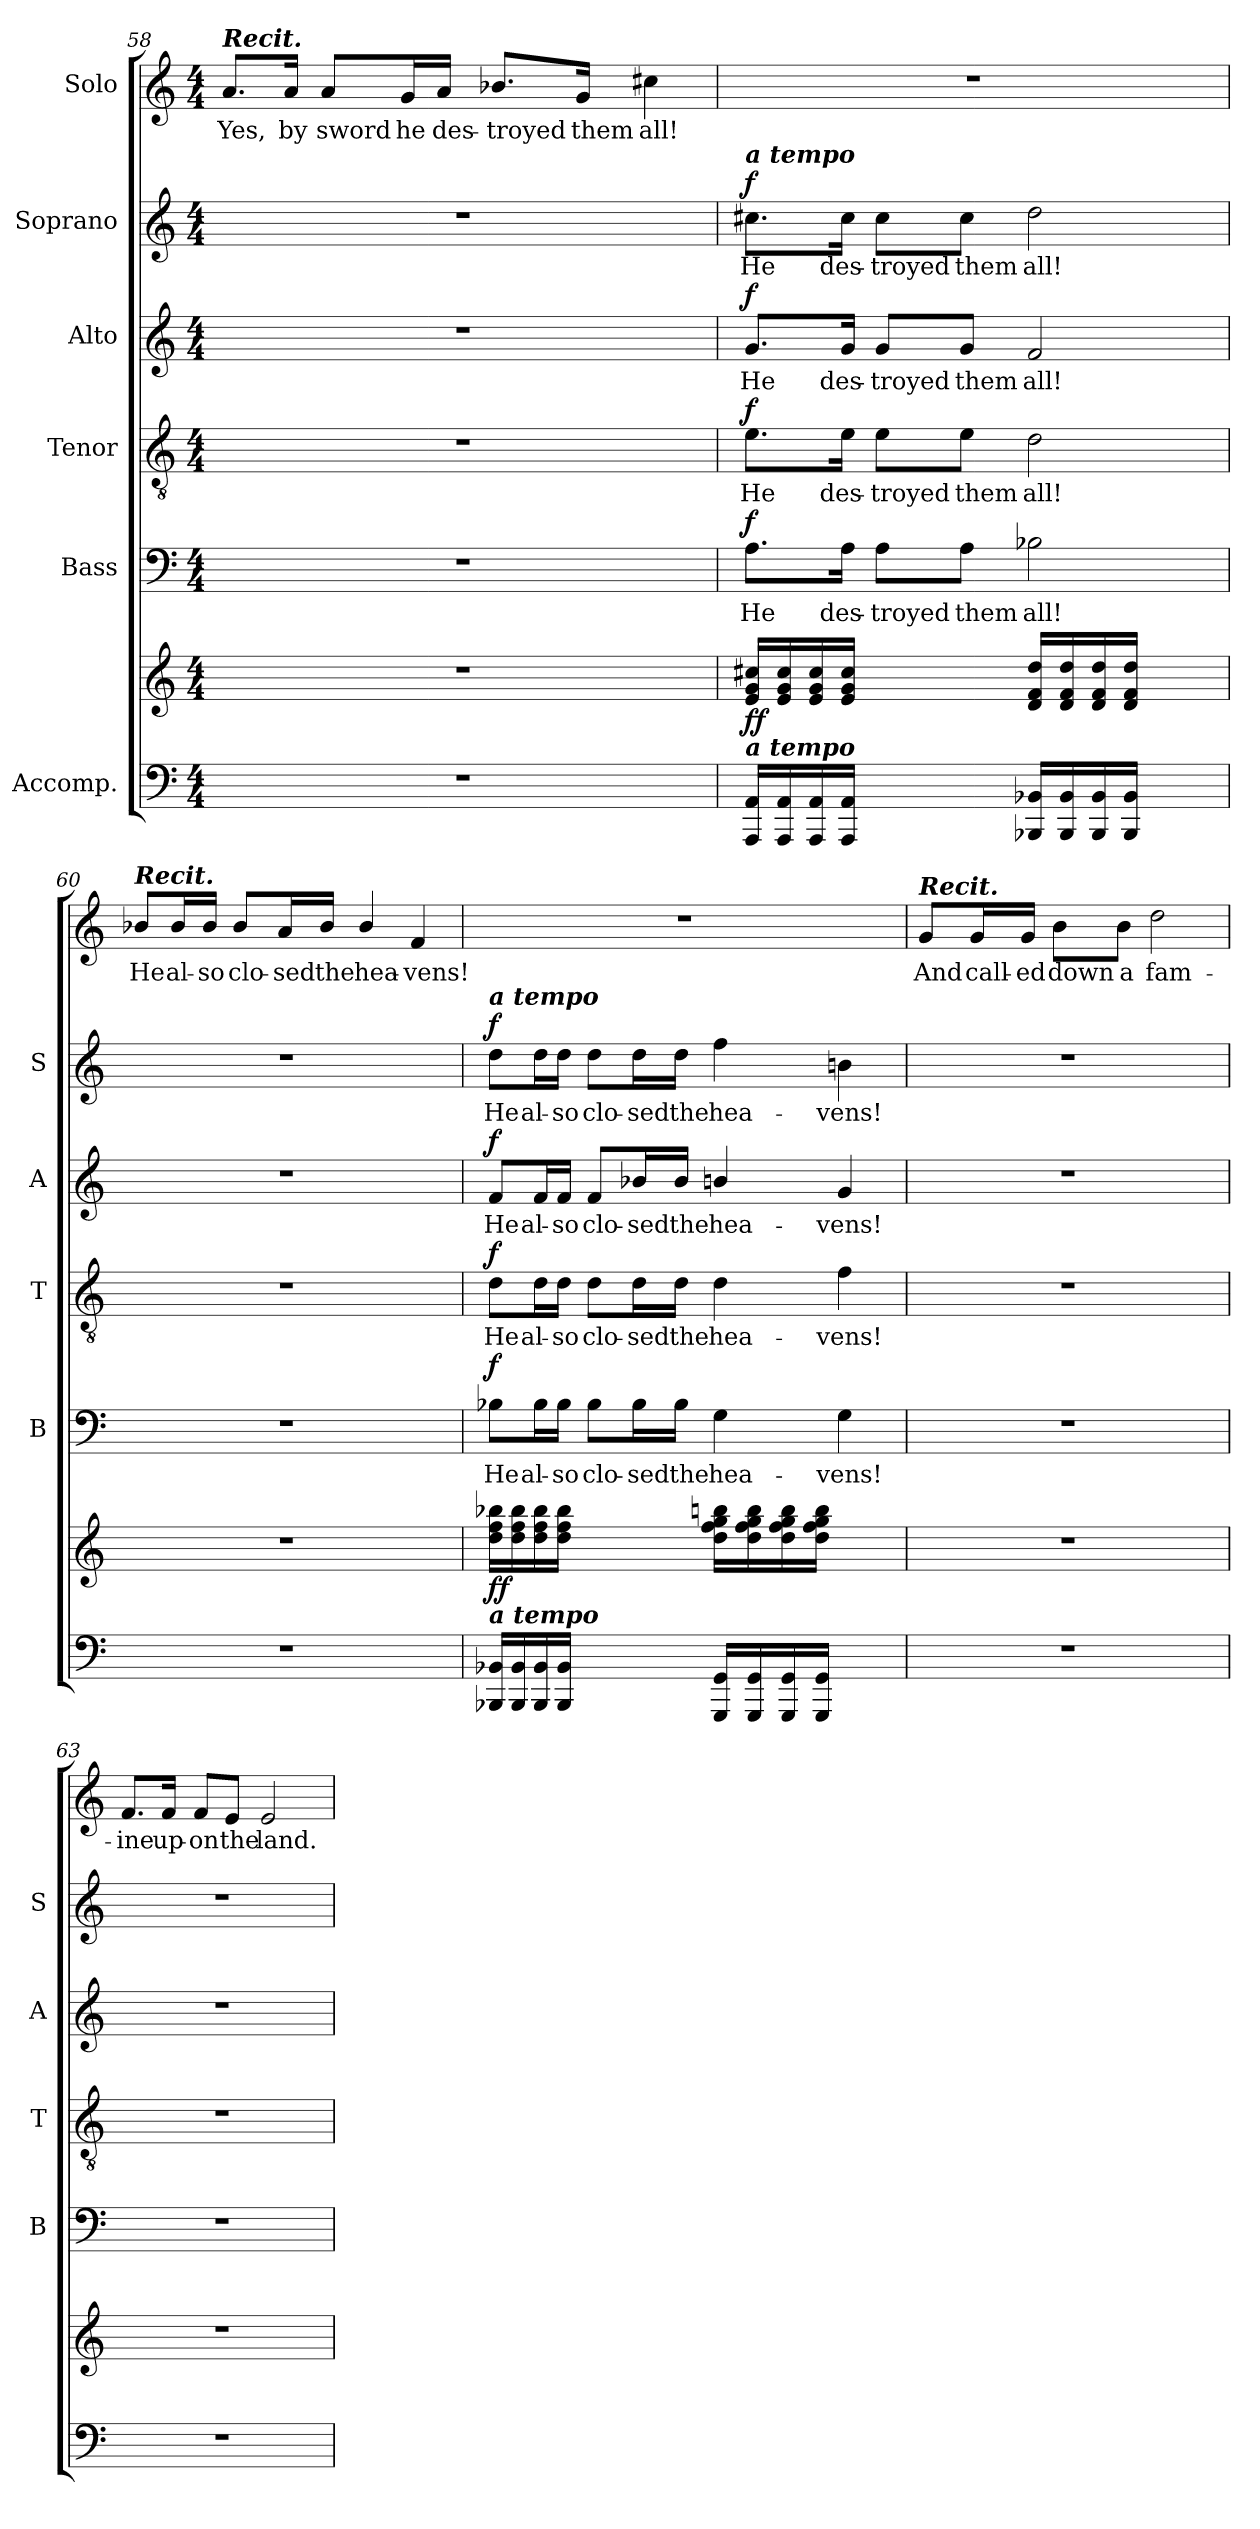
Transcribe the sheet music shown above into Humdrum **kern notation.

**kern	**kern	**dynam	**kern	**text	**dynam	**kern	**text	**dynam	**kern	**text	**dynam	**kern	**text	**dynam	**kern	**text
*part6	*part6	*part6	*part5	*part5	*part5	*part4	*part4	*part4	*part3	*part3	*part3	*part2	*part2	*part2	*part1	*part1
*staff7	*staff6	*staff6/7	*staff5	*staff5	*staff5	*staff4	*staff4	*staff4	*staff3	*staff3	*staff3	*staff2	*staff2	*staff2	*staff1	*staff1
*I"Accomp.	*	*	*I"Bass	*	*	*I"Tenor	*	*	*I"Alto	*	*	*I"Soprano	*	*	*I"Solo	*
*	*	*	*I'B	*	*	*I'T	*	*	*I'A	*	*	*I'S	*	*	*	*
*clefF4	*clefG2	*	*clefF4	*	*	*clefGv2	*	*	*clefG2	*	*	*clefG2	*	*	*clefG2	*
*k[]	*k[]	*	*k[]	*	*	*k[]	*	*	*k[]	*	*	*k[]	*	*	*k[]	*
*C:	*C:	*	*C:	*	*	*C:	*	*	*C:	*	*	*C:	*	*	*C:	*
*M4/4	*M4/4	*	*M4/4	*	*	*M4/4	*	*	*M4/4	*	*	*M4/4	*	*	*M4/4	*
=58	=58	=58	=58	=58	=58	=58	=58	=58	=58	=58	=58	=58	=58	=58	=58	=58
!	!	!	!	!	!	!	!	!	!	!	!	!	!	!	!LO:TX:a:Bi:t=Recit.	!
!	!	!	!	!	!	!	!	!	!	!	!	!	!	!	!	!LO:LY:b
1r	1r	.	1r	.	.	1r	.	.	1r	.	.	1r	.	.	8.a/L	Yes,
!	!	!	!	!	!	!	!	!	!	!	!	!	!	!	!	!LO:LY:b
.	.	.	.	.	.	.	.	.	.	.	.	.	.	.	16a/Jk	by
!	!	!	!	!	!	!	!	!	!	!	!	!	!	!	!	!LO:LY:b
.	.	.	.	.	.	.	.	.	.	.	.	.	.	.	8a/L	sword
!	!	!	!	!	!	!	!	!	!	!	!	!	!	!	!	!LO:LY:b
.	.	.	.	.	.	.	.	.	.	.	.	.	.	.	16g/L	he
!	!	!	!	!	!	!	!	!	!	!	!	!	!	!	!	!LO:LY:b
.	.	.	.	.	.	.	.	.	.	.	.	.	.	.	16a/JJ	des-
!	!	!	!	!	!	!	!	!	!	!	!	!	!	!	!	!LO:LY:b
.	.	.	.	.	.	.	.	.	.	.	.	.	.	.	8.b-X/L	-troyed
!	!	!	!	!	!	!	!	!	!	!	!	!	!	!	!	!LO:LY:b
.	.	.	.	.	.	.	.	.	.	.	.	.	.	.	16g/Jk	them
!	!	!	!	!	!	!	!	!	!	!	!	!	!	!	!	!LO:LY:b
.	.	.	.	.	.	.	.	.	.	.	.	.	.	.	4cc#X\	all!
!!LO:LB:g=z
=59	=59	=59	=59	=59	=59	=59	=59	=59	=59	=59	=59	=59	=59	=59	=59	=59
!	!	!	!	!	!	!	!	!	!	!	!	!LO:TX:a:Bi:t=a tempo	!	!	!	!
!	!LO:TX:b:Bi:t=a tempo	!	!	!	!	!	!	!	!	!	!	!	!	!	!	!
!	!	!LO:DY:b	!	!LO:LY:b	!LO:DY:b	!	!LO:LY:b	!LO:DY:b	!	!LO:LY:b	!LO:DY:b	!	!LO:LY:b	!LO:DY:b	!	!
16AAA/ 16AA/LL	16e/ 16g/ 16cc#X/LL	ff	8.A\L	He	f	8.e\L	He	f	8.g/L	He	f	8.cc#X\L	He	f	1r	.
16AAA/ 16AA/	16e/ 16g/ 16cc#/	.	.	.	.	.	.	.	.	.	.	.	.	.	.	.
16AAA/ 16AA/	16e/ 16g/ 16cc#/	.	.	.	.	.	.	.	.	.	.	.	.	.	.	.
!	!	!	!	!LO:LY:b	!	!	!LO:LY:b	!	!	!LO:LY:b	!	!	!LO:LY:b	!	!	!
16AAA/ 16AA/JJ	16e/ 16g/ 16cc#/JJ	.	16A\Jk	des-	.	16e\Jk	des-	.	16g/Jk	des-	.	16cc#\Jk	des-	.	.	.
!	!	!	!	!LO:LY:b	!	!	!LO:LY:b	!	!	!LO:LY:b	!	!	!LO:LY:b	!	!	!
4ryy	4ryy	.	8A\L	-troyed	.	8e\L	-troyed	.	8g/L	-troyed	.	8cc#\L	-troyed	.	.	.
!	!	!	!	!LO:LY:b	!	!	!LO:LY:b	!	!	!LO:LY:b	!	!	!LO:LY:b	!	!	!
.	.	.	8A\J	them	.	8e\J	them	.	8g/J	them	.	8cc#\J	them	.	.	.
!	!	!	!	!LO:LY:b	!	!	!LO:LY:b	!	!	!LO:LY:b	!	!	!LO:LY:b	!	!	!
16BBB-X/ 16BB-X/LL	16d/ 16f/ 16dd/LL	.	2B-X\	all!	.	2d\	all!	.	2f/	all!	.	2dd\	all!	.	.	.
16BBB-/ 16BB-/	16d/ 16f/ 16dd/	.	.	.	.	.	.	.	.	.	.	.	.	.	.	.
16BBB-/ 16BB-/	16d/ 16f/ 16dd/	.	.	.	.	.	.	.	.	.	.	.	.	.	.	.
16BBB-/ 16BB-/JJ	16d/ 16f/ 16dd/JJ	.	.	.	.	.	.	.	.	.	.	.	.	.	.	.
4ryy	4ryy	.	.	.	.	.	.	.	.	.	.	.	.	.	.	.
=60	=60	=60	=60	=60	=60	=60	=60	=60	=60	=60	=60	=60	=60	=60	=60	=60
!	!	!	!	!	!	!	!	!	!	!	!	!	!	!	!LO:TX:a:Bi:t=Recit.	!
!	!	!	!	!	!	!	!	!	!	!	!	!	!	!	!	!LO:LY:b
1r	1r	.	1r	.	.	1r	.	.	1r	.	.	1r	.	.	8b-X/L	He
!	!	!	!	!	!	!	!	!	!	!	!	!	!	!	!	!LO:LY:b
.	.	.	.	.	.	.	.	.	.	.	.	.	.	.	16b-/L	al-
!	!	!	!	!	!	!	!	!	!	!	!	!	!	!	!	!LO:LY:b
.	.	.	.	.	.	.	.	.	.	.	.	.	.	.	16b-/JJ	-so
!	!	!	!	!	!	!	!	!	!	!	!	!	!	!	!	!LO:LY:b
.	.	.	.	.	.	.	.	.	.	.	.	.	.	.	8b-/L	clo-
!	!	!	!	!	!	!	!	!	!	!	!	!	!	!	!	!LO:LY:b
.	.	.	.	.	.	.	.	.	.	.	.	.	.	.	16a/L	-sed
!	!	!	!	!	!	!	!	!	!	!	!	!	!	!	!	!LO:LY:b
.	.	.	.	.	.	.	.	.	.	.	.	.	.	.	16b-/JJ	the
!	!	!	!	!	!	!	!	!	!	!	!	!	!	!	!	!LO:LY:b
.	.	.	.	.	.	.	.	.	.	.	.	.	.	.	4b-/	hea-
!	!	!	!	!	!	!	!	!	!	!	!	!	!	!	!	!LO:LY:b
.	.	.	.	.	.	.	.	.	.	.	.	.	.	.	4f/	-vens!
=61	=61	=61	=61	=61	=61	=61	=61	=61	=61	=61	=61	=61	=61	=61	=61	=61
!	!	!	!	!	!	!	!	!	!	!	!	!LO:TX:a:Bi:t=a tempo	!	!	!	!
!	!LO:TX:b:Bi:t=a tempo	!	!	!	!	!	!	!	!	!	!	!	!	!	!	!
!	!	!LO:DY:b	!	!LO:LY:b	!LO:DY:b	!	!LO:LY:b	!LO:DY:b	!	!LO:LY:b	!LO:DY:b	!	!LO:LY:b	!LO:DY:b	!	!
16BBB-X/ 16BB-X/LL	16dd\ 16ff\ 16bb-X\LL	ff	8B-X\L	He	f	8d\L	He	f	8f/L	He	f	8dd\L	He	f	1r	.
16BBB-/ 16BB-/	16dd\ 16ff\ 16bb-\	.	.	.	.	.	.	.	.	.	.	.	.	.	.	.
!	!	!	!	!LO:LY:b	!	!	!LO:LY:b	!	!	!LO:LY:b	!	!	!LO:LY:b	!	!	!
16BBB-/ 16BB-/	16dd\ 16ff\ 16bb-\	.	16B-\L	al-	.	16d\L	al-	.	16f/L	al-	.	16dd\L	al-	.	.	.
!	!	!	!	!LO:LY:b	!	!	!LO:LY:b	!	!	!LO:LY:b	!	!	!LO:LY:b	!	!	!
16BBB-/ 16BB-/JJ	16dd\ 16ff\ 16bb-\JJ	.	16B-\JJ	-so	.	16d\JJ	-so	.	16f/JJ	-so	.	16dd\JJ	-so	.	.	.
!	!	!	!	!LO:LY:b	!	!	!LO:LY:b	!	!	!LO:LY:b	!	!	!LO:LY:b	!	!	!
4ryy	4ryy	.	8B-\L	clo-	.	8d\L	clo-	.	8f/L	clo-	.	8dd\L	clo-	.	.	.
!	!	!	!	!LO:LY:b	!	!	!LO:LY:b	!	!	!LO:LY:b	!	!	!LO:LY:b	!	!	!
.	.	.	16B-\L	-sed	.	16d\L	-sed	.	16b-X/L	-sed	.	16dd\L	-sed	.	.	.
!	!	!	!	!LO:LY:b	!	!	!LO:LY:b	!	!	!LO:LY:b	!	!	!LO:LY:b	!	!	!
.	.	.	16B-\JJ	the	.	16d\JJ	the	.	16b-/JJ	the	.	16dd\JJ	the	.	.	.
!	!	!	!	!LO:LY:b	!	!	!LO:LY:b	!	!	!LO:LY:b	!	!	!LO:LY:b	!	!	!
16GGG/ 16GG/LL	16dd\ 16ff\ 16gg\ 16bbn\LL	.	4G\	hea-	.	4d\	hea-	.	4bn/	hea-	.	4ff\	hea-	.	.	.
16GGG/ 16GG/	16dd\ 16ff\ 16gg\ 16bb\	.	.	.	.	.	.	.	.	.	.	.	.	.	.	.
16GGG/ 16GG/	16dd\ 16ff\ 16gg\ 16bb\	.	.	.	.	.	.	.	.	.	.	.	.	.	.	.
16GGG/ 16GG/JJ	16dd\ 16ff\ 16gg\ 16bb\JJ	.	.	.	.	.	.	.	.	.	.	.	.	.	.	.
!	!	!	!	!LO:LY:b	!	!	!LO:LY:b	!	!	!LO:LY:b	!	!	!LO:LY:b	!	!	!
4ryy	4ryy	.	4G\	-vens!	.	4f\	-vens!	.	4g/	-vens!	.	4bni\	-vens!	.	.	.
!!LO:PB:g=z
=62	=62	=62	=62	=62	=62	=62	=62	=62	=62	=62	=62	=62	=62	=62	=62	=62
!	!	!	!	!	!	!	!	!	!	!	!	!	!	!	!LO:TX:a:Bi:t=Recit.	!
!	!	!	!	!	!	!	!	!	!	!	!	!	!	!	!	!LO:LY:b
1r	1r	.	1r	.	.	1r	.	.	1r	.	.	1r	.	.	8g/L	And
!	!	!	!	!	!	!	!	!	!	!	!	!	!	!	!	!LO:LY:b
.	.	.	.	.	.	.	.	.	.	.	.	.	.	.	16g/L	call-
!	!	!	!	!	!	!	!	!	!	!	!	!	!	!	!	!LO:LY:b
.	.	.	.	.	.	.	.	.	.	.	.	.	.	.	16g/JJ	-ed
!	!	!	!	!	!	!	!	!	!	!	!	!	!	!	!	!LO:LY:b
.	.	.	.	.	.	.	.	.	.	.	.	.	.	.	8b\L	down
!	!	!	!	!	!	!	!	!	!	!	!	!	!	!	!	!LO:LY:b
.	.	.	.	.	.	.	.	.	.	.	.	.	.	.	8b\J	a
!	!	!	!	!	!	!	!	!	!	!	!	!	!	!	!	!LO:LY:b
.	.	.	.	.	.	.	.	.	.	.	.	.	.	.	2dd\	fam-
=63	=63	=63	=63	=63	=63	=63	=63	=63	=63	=63	=63	=63	=63	=63	=63	=63
!	!	!	!	!	!	!	!	!	!	!	!	!	!	!	!	!LO:LY:b
1r	1r	.	1r	.	.	1r	.	.	1r	.	.	1r	.	.	8.f/L	-ine
!	!	!	!	!	!	!	!	!	!	!	!	!	!	!	!	!LO:LY:b
.	.	.	.	.	.	.	.	.	.	.	.	.	.	.	16f/Jk	up-
!	!	!	!	!	!	!	!	!	!	!	!	!	!	!	!	!LO:LY:b
.	.	.	.	.	.	.	.	.	.	.	.	.	.	.	8f/L	-on
!	!	!	!	!	!	!	!	!	!	!	!	!	!	!	!	!LO:LY:b
.	.	.	.	.	.	.	.	.	.	.	.	.	.	.	8e/J	the
!	!	!	!	!	!	!	!	!	!	!	!	!	!	!	!	!LO:LY:b
.	.	.	.	.	.	.	.	.	.	.	.	.	.	.	2e/	land.
=	=	=	=	=	=	=	=	=	=	=	=	=	=	=	=	=
*-	*-	*-	*-	*-	*-	*-	*-	*-	*-	*-	*-	*-	*-	*-	*-	*-
